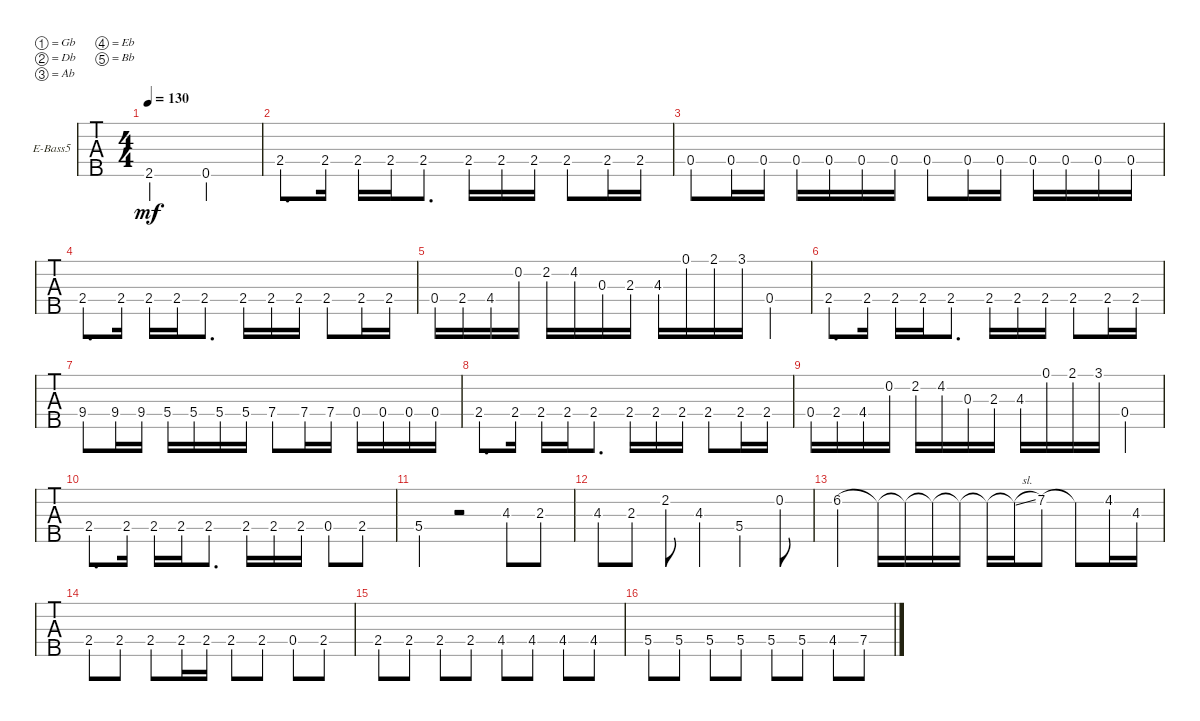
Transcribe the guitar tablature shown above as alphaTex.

\defaultSystemsLayout 4
\bracketExtendMode groupsimilarinstruments
\firstSystemTrackNameOrientation horizontal
\otherSystemsTrackNameOrientation horizontal
\track ("Electric Bass" "E-Bass5") {instrument electricbassfinger}
\staff {tabs}
\tuning (Gb2 Db2 Ab1 Eb1 Bb0)
\ts (4 4)
\tempo 130
\clef f4
\ks c
2.5.2{dy mf} 0.5.2 |
2.4.8{d} 2.4.16 2.4.16 2.4.16 2.4.8{d} 2.4.16 2.4.16 2.4.16 2.4.8 2.4.16 2.4.16 |
0.4.8 0.4.16 0.4.16 0.4.16 0.4.16 0.4.16 0.4.16 0.4.8 0.4.16 0.4.16 0.4.16 0.4.16 0.4.16 0.4.16 |
2.4.8{d} 2.4.16 2.4.16 2.4.16 2.4.8{d} 2.4.16 2.4.16 2.4.16 2.4.8 2.4.16 2.4.16 |
0.4.16 2.4.16 4.4.16 0.2.16 2.2.16 4.2.16 0.3.16 2.3.16 4.3.16 0.1.16 2.1.16 3.1.16 0.4.4 |
2.4.8{d} 2.4.16 2.4.16 2.4.16 2.4.8{d} 2.4.16 2.4.16 2.4.16 2.4.8 2.4.16 2.4.16 |
9.4.8 9.4.16 9.4.16 5.4.16 5.4.16 5.4.16 5.4.16 7.4.8 7.4.16 7.4.16 0.4.16 0.4.16 0.4.16 0.4.16 |
2.4.8{d} 2.4.16 2.4.16 2.4.16 2.4.8{d} 2.4.16 2.4.16 2.4.16 2.4.8 2.4.16 2.4.16 |
0.4.16 2.4.16 4.4.16 0.2.16 2.2.16 4.2.16 0.3.16 2.3.16 4.3.16 0.1.16 2.1.16 3.1.16 0.4.4 |
2.4.8{d} 2.4.16 2.4.16 2.4.16 2.4.8{d} 2.4.16 2.4.16 2.4.16 0.4.8 2.4.8 |
5.4.4 r.2 4.3.8 2.3.8 |
4.3.8 2.3.8 2.2.8 4.3.4 5.4.4 0.2.8 |
6.2.4 6.2{t}.16 6.2{t}.16 6.2{t}.16 6.2{t}.16 6.2{t}.16 6.2{sl t}.16 7.2.8 7.2{t}.8 4.2.16 4.3.16 |
2.4.8 2.4.8 2.4.8 2.4.16 2.4.16 2.4.8 2.4.8 0.4.8 2.4.8 |
2.4.8 2.4.8 2.4.8 2.4.8 4.4.8 4.4.8 4.4.8 4.4.8 |
5.4.8 5.4.8 5.4.8 5.4.8 5.4.8 5.4.8 4.4.8 7.4.8
